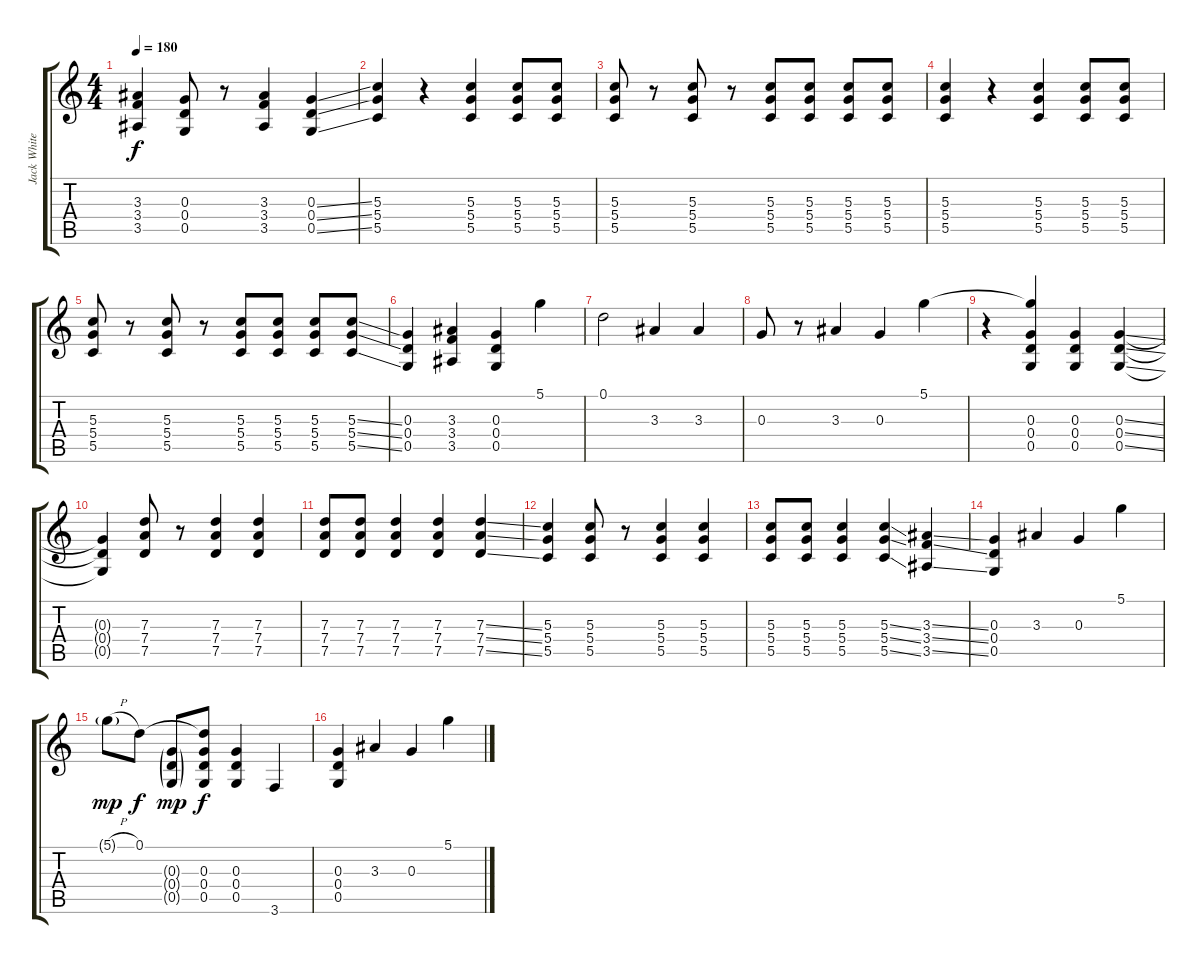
\track ("Jack White" "Jack White") {instrument electricguitarclean}
\staff {score tabs}
\tuning (D4 B3 G3 D3 G2 D2) {hide}
\ts (4 4)
\tempo 180
\clef g2
\ks c
(3.3{t} 3.4{t} 3.5{t}).4{dy f} (0.3 0.4 0.5).8 r.8 (3.3 3.4 3.5).4 (0.3{ss} 0.4{ss} 0.5{ss}).4 |
(5.3 5.4 5.5).4 r.4 (5.3 5.4 5.5).4 (5.3 5.4 5.5).8 (5.3 5.4 5.5).8 |
(5.3 5.4 5.5).8 r.8 (5.3 5.4 5.5).8 r.8 (5.3 5.4 5.5).8 (5.3 5.4 5.5).8 (5.3 5.4 5.5).8 (5.3 5.4 5.5).8 |
(5.3 5.4 5.5).4 r.4 (5.3 5.4 5.5).4 (5.3 5.4 5.5).8 (5.3 5.4 5.5).8 |
(5.3 5.4 5.5).8 r.8 (5.3 5.4 5.5).8 r.8 (5.3 5.4 5.5).8 (5.3 5.4 5.5).8 (5.3 5.4 5.5).8 (5.3{ss} 5.4{ss} 5.5{ss}).8 |
(0.3 0.4 0.5).4 (3.3 3.4 3.5).4 (0.3 0.4 0.5).4 5.1.4 |
0.1.2 3.3.4 3.3.4 |
0.3.8 r.8 3.3.4 0.3.4 5.1.4 |
r.4 (5.1{t} 0.3 0.4 0.5).4 (0.3 0.4 0.5).4 (0.3{ss} 0.4{ss} 0.5{ss}).4 |
(0.3{t} 0.4{t} 0.5{t}).4 (7.3 7.4 7.5).8 r.8 (7.3 7.4 7.5).4 (7.3 7.4 7.5).4 |
(7.3 7.4 7.5).8 (7.3 7.4 7.5).8 (7.3 7.4 7.5).4 (7.3 7.4 7.5).4 (7.3{ss} 7.4{ss} 7.5{ss}).4 |
(5.3 5.4 5.5).4 (5.3 5.4 5.5).8 r.8 (5.3 5.4 5.5).4 (5.3 5.4 5.5).4 |
(5.3 5.4 5.5).8 (5.3 5.4 5.5).8 (5.3 5.4 5.5).4 (5.3{ss} 5.4{ss} 5.5{ss}).4 (3.3{ss} 3.4{ss} 3.5{ss}).4 |
(0.3 0.4 0.5).4 3.3.4 0.3.4 5.1.4 |
5.1{h g}.8{dy mp} 0.1.8{dy f} (0.3{g} 0.4{g} 0.5{g}).8{dy mp} (0.1{t} 0.3 0.4 0.5).8{dy f} (0.3 0.4 0.5).4 3.6.4 |
(0.3 0.4 0.5).4 3.3.4 0.3.4 5.1.4
